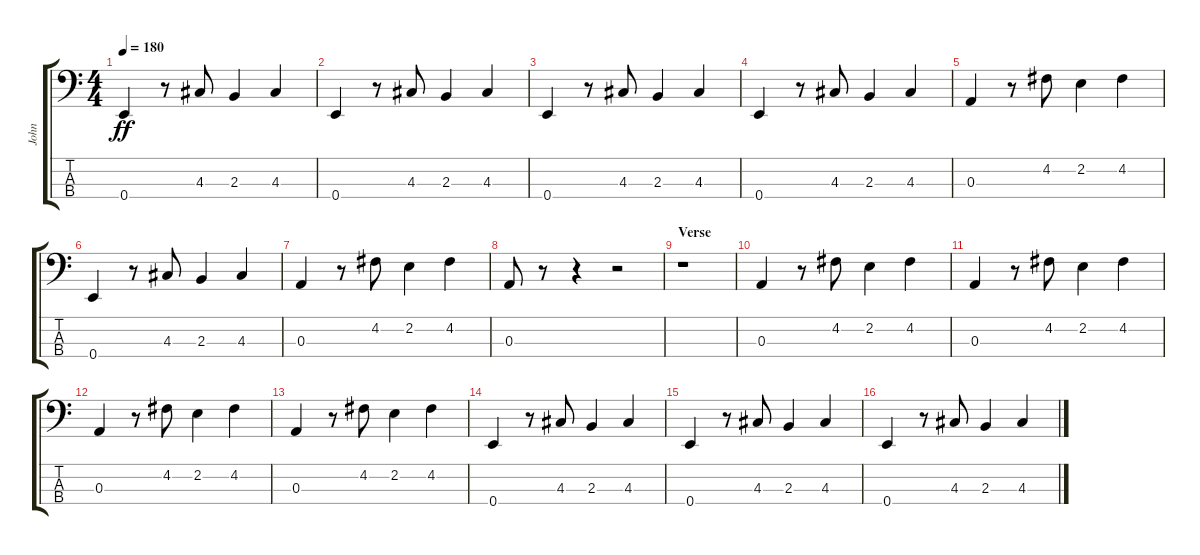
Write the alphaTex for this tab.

\track ("John" "John") {instrument electricbassfinger}
\staff {score tabs}
\tuning (G2 D2 A1 E1) {hide}
\ts (4 4)
\tempo 180
\clef f4
\ks c
0.4.4{dy ff} r.8 4.3.8 2.3.4 4.3.4 |
0.4.4 r.8 4.3.8 2.3.4 4.3.4 |
0.4.4 r.8 4.3.8 2.3.4 4.3.4 |
0.4.4 r.8 4.3.8 2.3.4 4.3.4 |
0.3.4 r.8 4.2.8 2.2.4 4.2.4 |
0.4.4 r.8 4.3.8 2.3.4 4.3.4 |
0.3.4 r.8 4.2.8 2.2.4 4.2.4 |
0.3.8 r.8 r.4 r.2 |
\section ("" "Verse")
r.1 |
0.3.4 r.8 4.2.8 2.2.4 4.2.4 |
0.3.4 r.8 4.2.8 2.2.4 4.2.4 |
0.3.4 r.8 4.2.8 2.2.4 4.2.4 |
0.3.4 r.8 4.2.8 2.2.4 4.2.4 |
0.4.4 r.8 4.3.8 2.3.4 4.3.4 |
0.4.4 r.8 4.3.8 2.3.4 4.3.4 |
0.4.4 r.8 4.3.8 2.3.4 4.3.4
